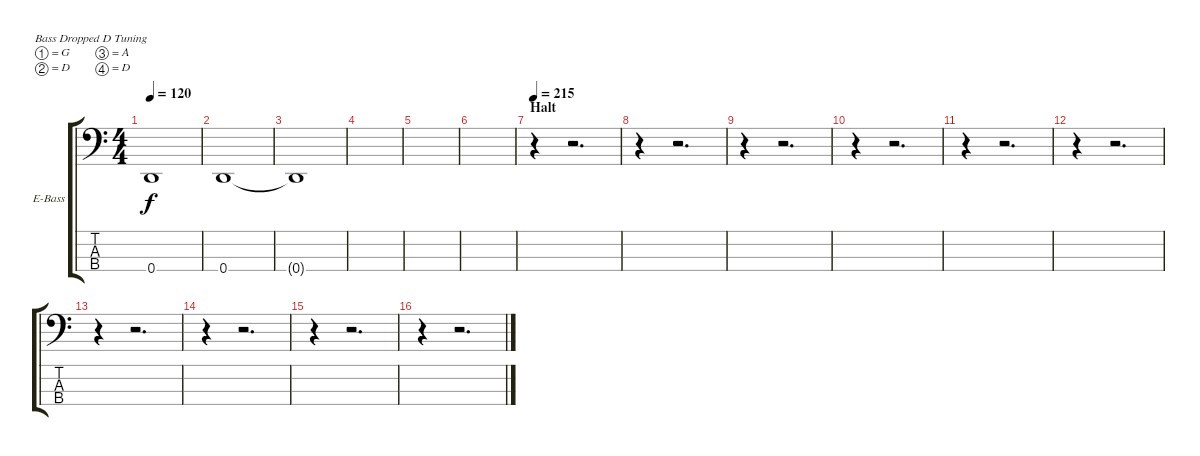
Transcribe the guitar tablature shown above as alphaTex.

\bracketExtendMode groupsimilarinstruments
\firstSystemTrackNameOrientation horizontal
\otherSystemsTrackNameOrientation horizontal
\track ("Bass guitar (Oliver)" "E-Bass") {instrument electricbassfinger}
\staff {score tabs}
\tuning (G2 D2 A1 D1)
\ts (4 4)
\tempo 120
\clef f4
\ks c
0.4{t}.1{dy f} |
0.4.1 |
0.4{t}.1 |
|
|
|
\section ("" "Halt")
\tempo 215
r.4 r.2{d} |
r.4 r.2{d} |
r.4 r.2{d} |
r.4 r.2{d} |
r.4 r.2{d} |
r.4 r.2{d} |
r.4 r.2{d} |
r.4 r.2{d} |
r.4 r.2{d} |
r.4 r.2{d}
